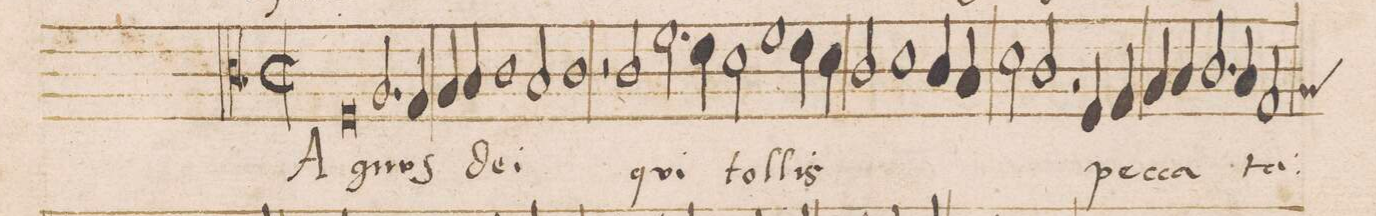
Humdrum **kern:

**kern	**text
*I"TENOR	*
*clefC3	*
*k[b-]	*
*met(C|)	*
*M2/1	*
0F	A-
=2-	=2-
2.A/	-gnus
4G/	.
4A/	.
4B-/	.
1c\	de-
=3-	=3-
2B-/	.
1c	-i
=4-	=4-
2r	.
2c/	qvi
2.f\	.
4e\	.
=5-	=5-
2d\	tol-
1f	.
4e\	-lis
4d\	.
=6-	=6-
2c/	.
1d	.
4c/	.
4B-/	.
=7-	=7-
2d\	.
2c/	.
2r	.
4F/	pec-
4G/	.
=8-	=8-
4A/	-ca-
4B-/	.
2.c/	.
4B-/	.
*custos:A	*
2G/	-ta
=9-	=9-
*-	*-
